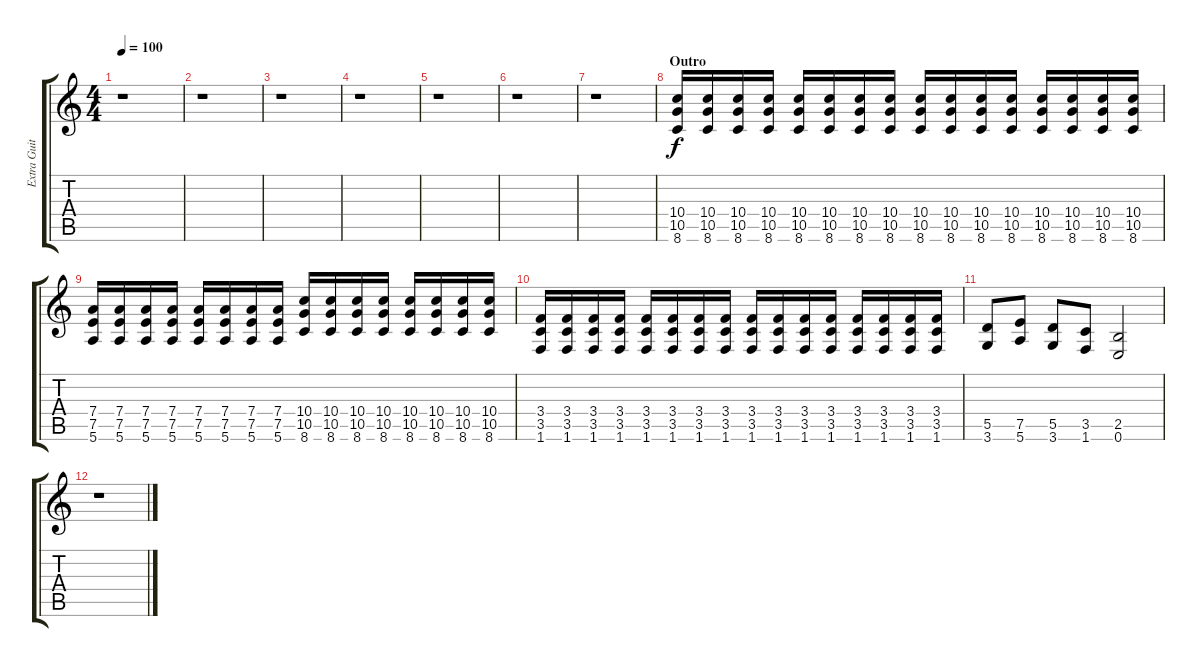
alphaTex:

\track ("Extra Guitar" "Extra Guit") {instrument distortionguitar}
\staff {score tabs}
\tuning (E4 B3 G3 D3 A2 E2) {hide}
\ts (4 4)
\tempo 100
\clef g2
\ks c
r.1{dy f} |
r.1 |
r.1 |
r.1 |
r.1 |
r.1 |
r.1 |
\section ("" "Outro")
(10.4 10.5 8.6).16 (10.4 10.5 8.6).16 (10.4 10.5 8.6).16 (10.4 10.5 8.6).16 (10.4 10.5 8.6).16 (10.4 10.5 8.6).16 (10.4 10.5 8.6).16 (10.4 10.5 8.6).16 (10.4 10.5 8.6).16 (10.4 10.5 8.6).16 (10.4 10.5 8.6).16 (10.4 10.5 8.6).16 (10.4 10.5 8.6).16 (10.4 10.5 8.6).16 (10.4 10.5 8.6).16 (10.4 10.5 8.6).16 |
(7.4 7.5 5.6).16 (7.4 7.5 5.6).16 (7.4 7.5 5.6).16 (7.4 7.5 5.6).16 (7.4 7.5 5.6).16 (7.4 7.5 5.6).16 (7.4 7.5 5.6).16 (7.4 7.5 5.6).16 (10.4 10.5 8.6).16 (10.4 10.5 8.6).16 (10.4 10.5 8.6).16 (10.4 10.5 8.6).16 (10.4 10.5 8.6).16 (10.4 10.5 8.6).16 (10.4 10.5 8.6).16 (10.4 10.5 8.6).16 |
(3.4 3.5 1.6).16 (3.4 3.5 1.6).16 (3.4 3.5 1.6).16 (3.4 3.5 1.6).16 (3.4 3.5 1.6).16 (3.4 3.5 1.6).16 (3.4 3.5 1.6).16 (3.4 3.5 1.6).16 (3.4 3.5 1.6).16 (3.4 3.5 1.6).16 (3.4 3.5 1.6).16 (3.4 3.5 1.6).16 (3.4 3.5 1.6).16 (3.4 3.5 1.6).16 (3.4 3.5 1.6).16 (3.4 3.5 1.6).16 |
(5.5 3.6).8 (7.5 5.6).8 (5.5 3.6).8 (3.5 1.6).8 (2.5 0.6).2 |
r.1
